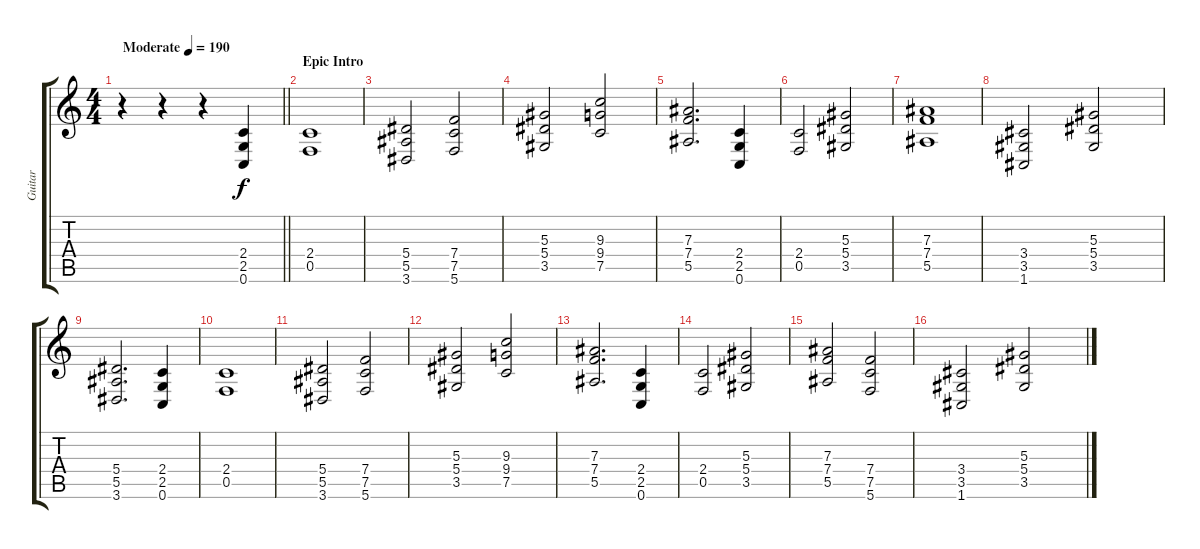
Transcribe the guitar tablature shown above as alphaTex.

\track ("Guitar" "Guitar") {instrument distortionguitar}
\staff {score tabs}
\tuning (C4 G3 Eb3 Bb2 F2 C2) {hide}
\ts (4 4)
\tempo (190 "Moderate")
\clef g2
\barLineRight lightlight
\ks c
r.4{dy f instrument distortionguitar} r.4 r.4 (2.4 2.5 0.6).4 |
\section ("" "Epic Intro")
(2.4 0.5).1 |
(5.4 5.5 3.6).2 (7.4 7.5 5.6).2 |
(5.3 5.4 3.5).2 (9.3 9.4 7.5).2 |
(7.3 7.4 5.5).2{d} (2.4 2.5 0.6).4 |
(2.4 0.5).2 (5.3 5.4 3.5).2 |
(7.3 7.4 5.5).1 |
(3.4 3.5 1.6).2 (5.3 5.4 3.5).2 |
(5.4 5.5 3.6).2{d} (2.4 2.5 0.6).4 |
(2.4 0.5).1 |
(5.4 5.5 3.6).2 (7.4 7.5 5.6).2 |
(5.3 5.4 3.5).2 (9.3 9.4 7.5).2 |
(7.3 7.4 5.5).2{d} (2.4 2.5 0.6).4 |
(2.4 0.5).2 (5.3 5.4 3.5).2 |
(7.3 7.4 5.5).2 (7.4 7.5 5.6).2 |
(3.4 3.5 1.6).2 (5.3 5.4 3.5).2
